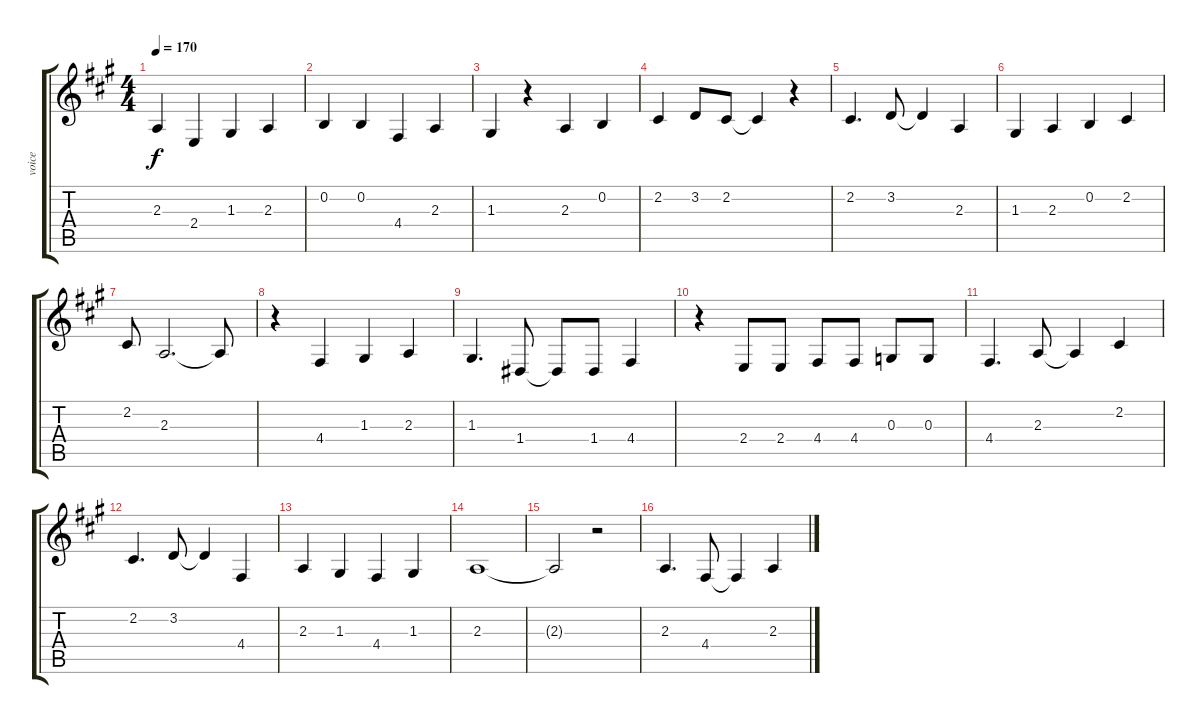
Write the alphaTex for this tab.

\track ("voice" "voice") {instrument flute}
\staff {score tabs}
\tuning (E4 B3 G3 D3 A2 E2) {hide}
\ts (4 4)
\tempo 170
\clef g2
\ks a
2.3.4{dy f} 2.4.4 1.3.4 2.3.4 |
0.2.4 0.2.4 4.4.4 2.3.4 |
1.3.4 r.4 2.3.4 0.2.4 |
2.2.4 3.2.8 2.2.8 2.2{t}.4 r.4 |
2.2.4{d} 3.2.8 3.2{t}.4 2.3.4 |
1.3.4 2.3.4 0.2.4 2.2.4 |
2.2.8 2.3.2{d} 2.3{t}.8 |
r.4 4.4.4 1.3.4 2.3.4 |
1.3.4{d} 1.4.8 1.4{t}.8 1.4.8 4.4.4 |
r.4 2.4.8 2.4.8 4.4.8 4.4.8 0.3.8 0.3.8 |
4.4.4{d} 2.3.8 2.3{t}.4 2.2.4 |
2.2.4{d} 3.2.8 3.2{t}.4 4.4.4 |
2.3.4 1.3.4 4.4.4 1.3.4 |
2.3.1 |
2.3{t}.2 r.2 |
2.3.4{d balance 8} 4.4.8 4.4{t}.4 2.3.4
